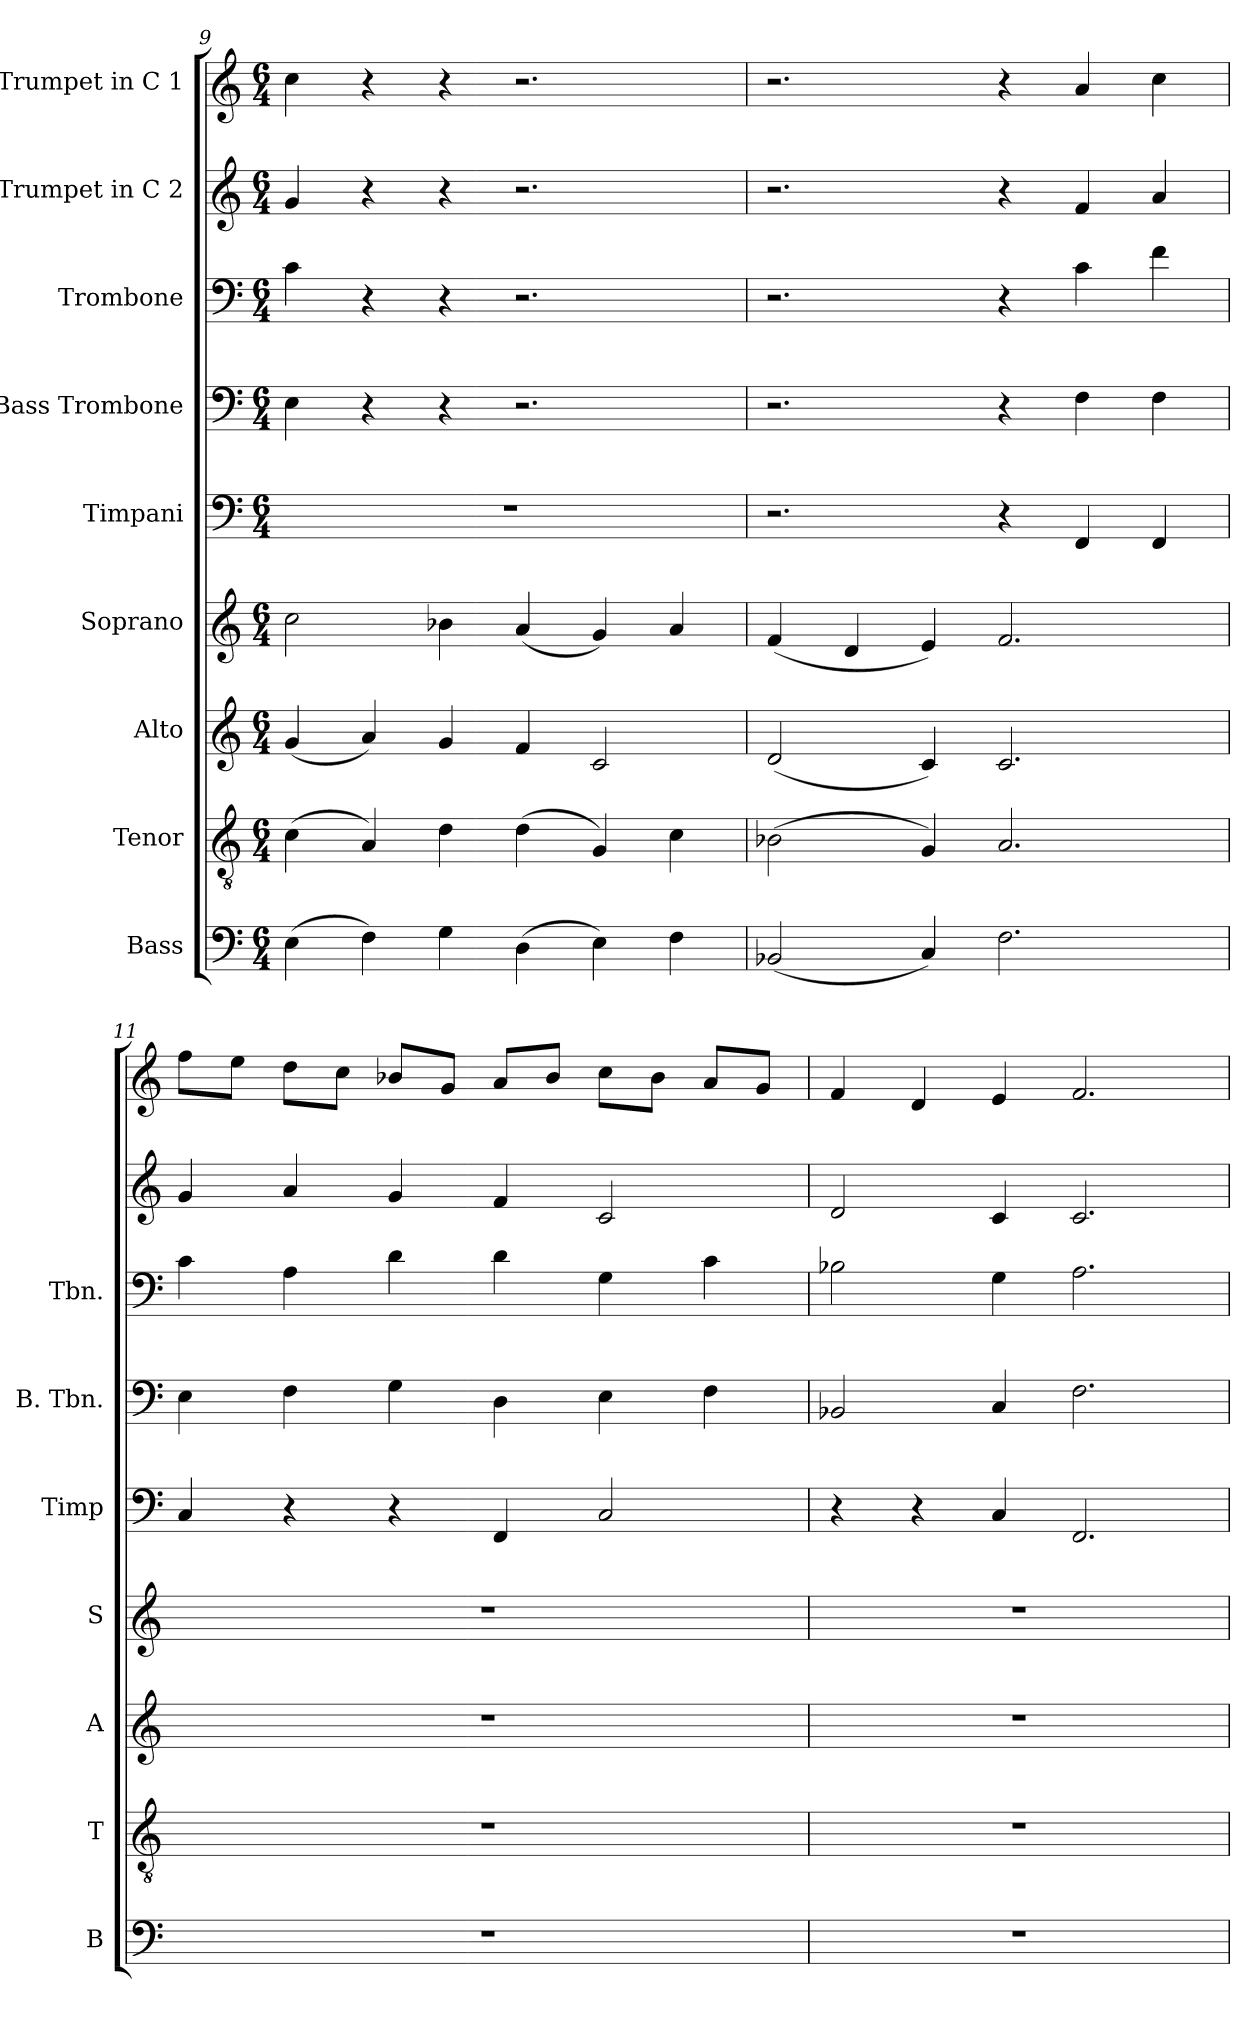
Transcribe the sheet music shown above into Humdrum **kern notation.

**kern	**kern	**kern	**kern	**kern	**kern	**kern	**kern	**kern
*part9	*part8	*part7	*part6	*part5	*part4	*part3	*part2	*part1
*staff9	*staff8	*staff7	*staff6	*staff5	*staff4	*staff3	*staff2	*staff1
*I"Bass	*I"Tenor	*I"Alto	*I"Soprano	*I"Timpani	*I"Bass Trombone	*I"Trombone	*I"Trumpet in C 2	*I"Trumpet in C 1
*I'B	*I'T	*I'A	*I'S	*I'Timp	*I'B. Tbn.	*I'Tbn.	*	*
*clefF4	*clefGv2	*clefG2	*clefG2	*clefF4	*clefF4	*clefF4	*clefG2	*clefG2
*M6/4	*M6/4	*M6/4	*M6/4	*M6/4	*M6/4	*M6/4	*M6/4	*M6/4
=9	=9	=9	=9	=9	=9	=9	=9	=9
(>4E\	(>4c\	(<4g/	2cc\	1.r	4E\	4c\	4g/	4cc\
4F\)	4A/)	4a/)	.	.	4r	4r	4r	4r
4G\	4d\	4g/	4b-\	.	4r	4r	4r	4r
(>4D\	(>4d\	4f/	(<4a/	.	2.r	2.r	2.r	2.r
4E\)	4G/)	2c/	4g/)	.	.	.	.	.
4F\	4c\	.	4a/	.	.	.	.	.
=10	=10	=10	=10	=10	=10	=10	=10	=10
(<2BB-/	(>2B-\	(<2d/	(<4f/	2.r	2.r	2.r	2.r	2.r
.	.	.	4d/	.	.	.	.	.
4C/)	4G/)	4c/)	4e/)	.	.	.	.	.
2.F\	2.A/	2.c/	2.f/	4r	4r	4r	4r	4r
.	.	.	.	4FF/	4F\	4c\	4f/	4a/
.	.	.	.	4FF/	4F\	4f\	4a/	4cc\
!!LO:PB:g=z
=11	=11	=11	=11	=11	=11	=11	=11	=11
1.r	1.r	1.r	1.r	4C/	4E\	4c\	4g/	8ff\L
.	.	.	.	.	.	.	.	8ee\J
.	.	.	.	4r	4F\	4A\	4a/	8dd\L
.	.	.	.	.	.	.	.	8cc\J
.	.	.	.	4r	4G\	4d\	4g/	8b-/L
.	.	.	.	.	.	.	.	8g/J
.	.	.	.	4FF/	4D\	4d\	4f/	8a/L
.	.	.	.	.	.	.	.	8b-/J
.	.	.	.	2C/	4E\	4G\	2c/	8cc\L
.	.	.	.	.	.	.	.	8b-\J
.	.	.	.	.	4F\	4c\	.	8a/L
.	.	.	.	.	.	.	.	8g/J
=12	=12	=12	=12	=12	=12	=12	=12	=12
1.r	1.r	1.r	1.r	4r	2BB-/	2B-\	2d/	4f/
.	.	.	.	4r	.	.	.	4d/
.	.	.	.	4C/	4C/	4G\	4c/	4e/
.	.	.	.	2.FF/	2.F\	2.A\	2.c/	2.f/
=	=	=	=	=	=	=	=	=
*-	*-	*-	*-	*-	*-	*-	*-	*-
